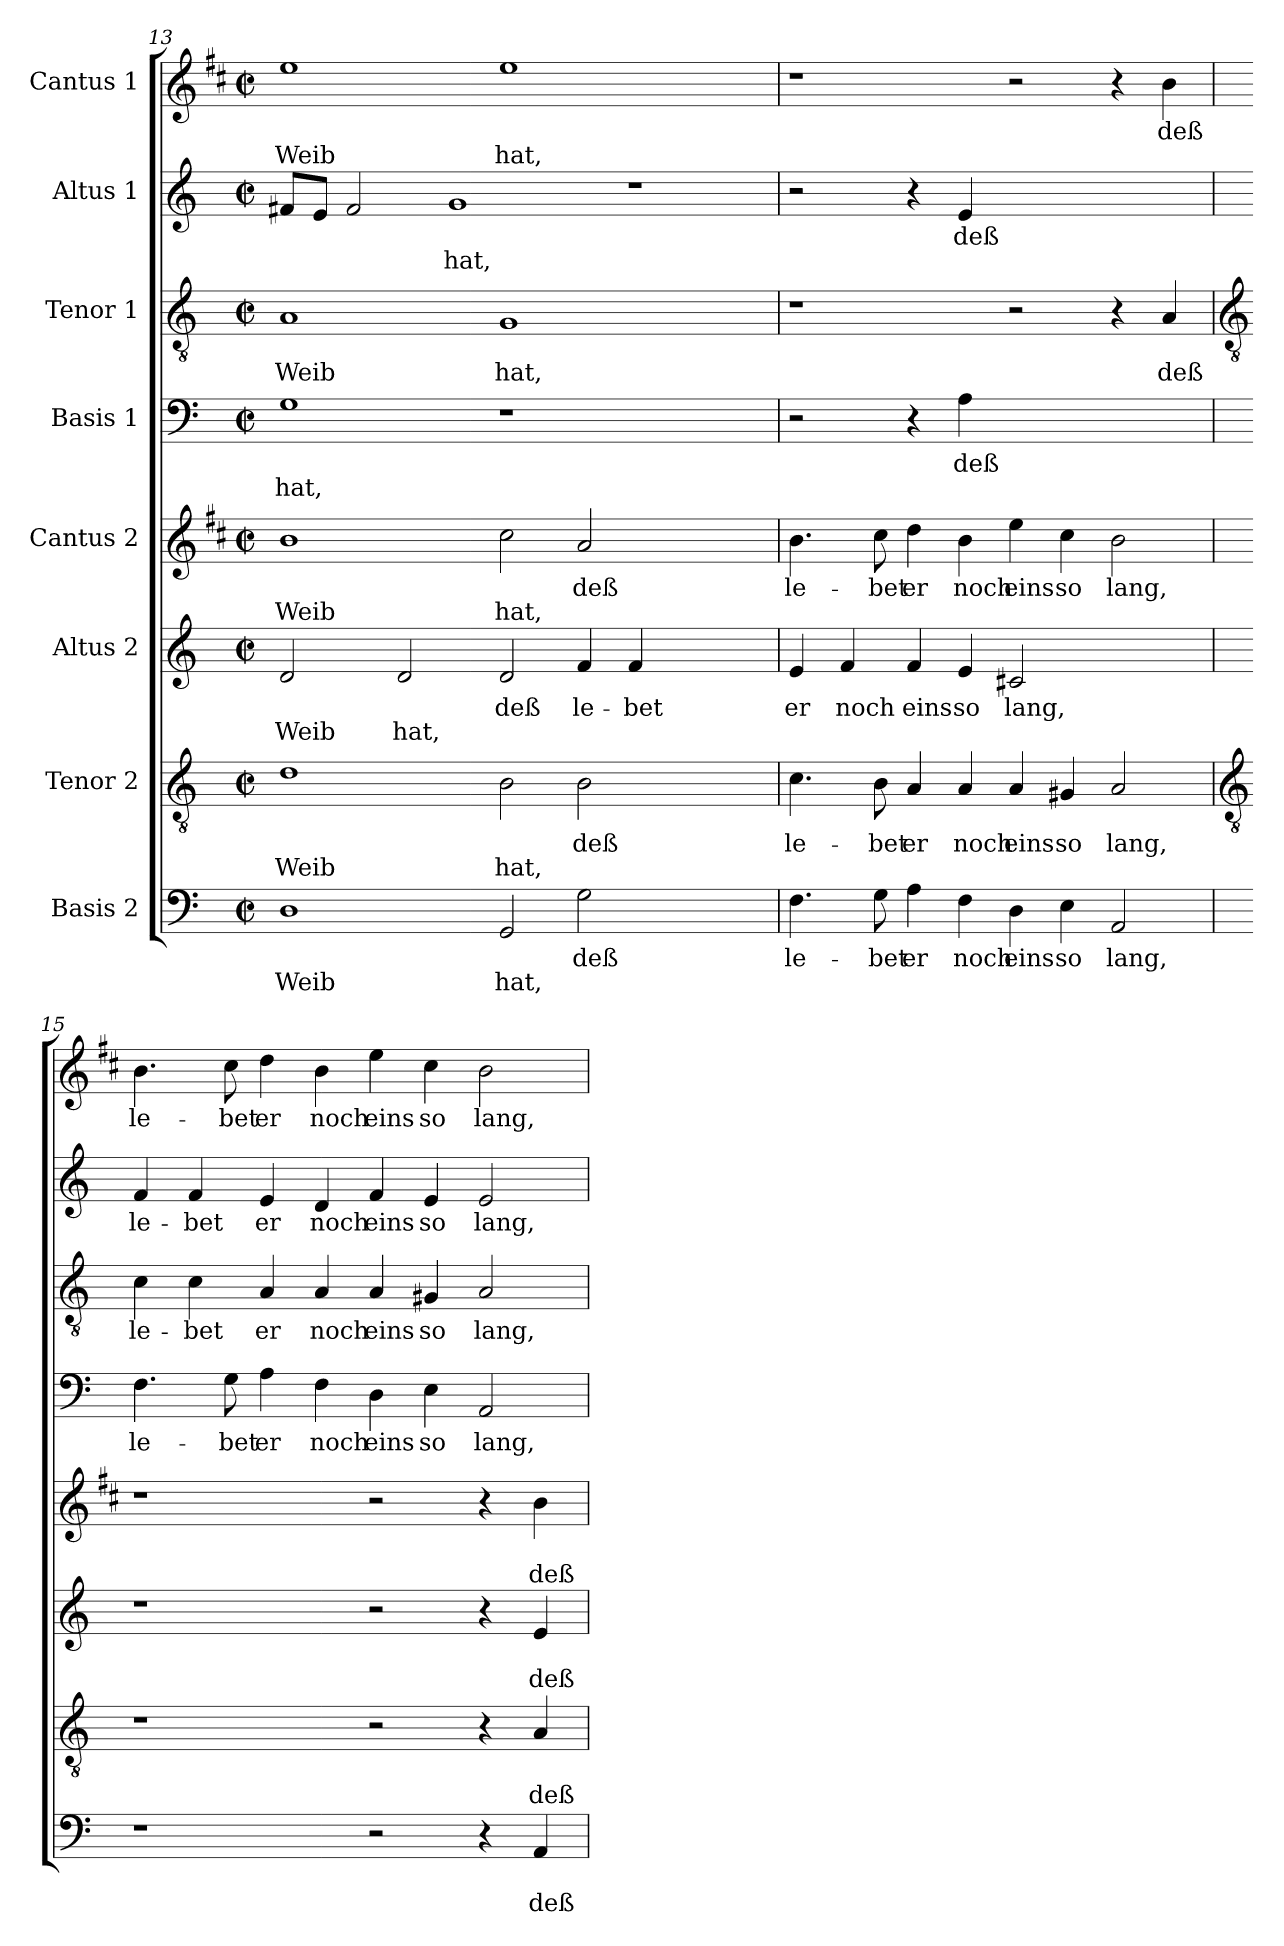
**kern	**text	**text	**kern	**text	**text	**kern	**text	**text	**kern	**text	**text	**kern	**text	**text	**kern	**text	**kern	**text	**text	**kern	**text	**text
*part8	*part8	*part8	*part7	*part7	*part7	*part6	*part6	*part6	*part5	*part5	*part5	*part4	*part4	*part4	*part3	*part3	*part2	*part2	*part2	*part1	*part1	*part1
*staff8	*staff8	*staff8	*staff7	*staff7	*staff7	*staff6	*staff6	*staff6	*staff5	*staff5	*staff5	*staff4	*staff4	*staff4	*staff3	*staff3	*staff2	*staff2	*staff2	*staff1	*staff1	*staff1
*I"Basis 2	*	*	*I"Tenor 2	*	*	*I"Altus 2	*	*	*I"Cantus 2	*	*	*I"Basis 1	*	*	*I"Tenor 1	*	*I"Altus 1	*	*	*I"Cantus 1	*	*
*clefF4	*	*	*clefGv2	*	*	*clefG2	*	*	*clefG2	*	*	*clefF4	*	*	*clefGv2	*	*clefG2	*	*	*clefG2	*	*
*	*	*	*	*	*	*	*	*	*ITrd1c2	*	*	*	*	*	*	*	*	*	*	*ITrd1c2	*	*
*k[]	*	*	*k[]	*	*	*k[]	*	*	*k[]	*	*	*k[]	*	*	*k[]	*	*k[]	*	*	*k[]	*	*
*C:	*	*	*C:	*	*	*C:	*	*	*C:	*	*	*C:	*	*	*C:	*	*C:	*	*	*C:	*	*
*M4/2	*	*	*M4/2	*	*	*M4/2	*	*	*M4/2	*	*	*M4/2	*	*	*M4/2	*	*M4/2	*	*	*M4/2	*	*
*met(c|)	*	*	*met(c|)	*	*	*met(c|)	*	*	*met(c|)	*	*	*met(c|)	*	*	*met(c|)	*	*met(c|)	*	*	*met(c|)	*	*
=13	=13	=13	=13	=13	=13	=13	=13	=13	=13	=13	=13	=13	=13	=13	=13	=13	=13	=13	=13	=13	=13	=13
!	!	!LO:LY:b	!	!	!LO:LY:b	!	!	!LO:LY:b	!	!	!LO:LY:b	!	!	!LO:LY:b	!	!LO:LY:b	!	!	!	!	!	!LO:LY:b
1D	.	Weib	1d	.	Weib	2d	.	Weib	1a	.	Weib	1G	.	hat,	1A	Weib	8f#XL	.	.	1dd	.	Weib
.	.	.	.	.	.	.	.	.	.	.	.	.	.	.	.	.	8eJ	.	.	.	.	.
.	.	.	.	.	.	.	.	.	.	.	.	.	.	.	.	.	2f#	.	.	.	.	.
!	!	!	!	!	!	!	!	!LO:LY:b	!	!	!	!	!	!	!	!	!	!	!	!	!	!
.	.	.	.	.	.	2d	.	hat,	.	.	.	.	.	.	.	.	.	.	.	.	.	.
!	!	!	!	!	!	!	!	!	!	!	!	!	!	!	!	!	!	!	!LO:LY:b	!	!	!
.	.	.	.	.	.	.	.	.	.	.	.	.	.	.	.	.	1g	.	hat,	.	.	.
!	!	!LO:LY:b	!	!	!LO:LY:b	!	!LO:LY:b	!	!	!	!LO:LY:b	!	!	!	!	!LO:LY:b	!	!	!	!	!	!LO:LY:b
2GG	.	hat,	2B	.	hat,	2d	deß	.	2b	.	hat,	1r	.	.	1G	hat,	.	.	.	1dd	.	hat,
!	!LO:LY:b	!	!	!LO:LY:b	!	!	!LO:LY:b	!	!	!LO:LY:b	!	!	!	!	!	!	!	!	!	!	!	!
2G	deß	.	2B	deß	.	4f	le-	.	2g	deß	.	.	.	.	.	.	.	.	.	.	.	.
!	!	!	!	!	!	!	!LO:LY:b	!	!	!	!	!	!	!	!	!	!	!	!	!	!	!
.	.	.	.	.	.	4f	-bet	.	.	.	.	.	.	.	.	.	1r	.	.	.	.	.
2.ryy	.	.	2.ryy	.	.	2.ryy	.	.	2.ryy	.	.	2.ryy	.	.	2.ryy	.	.	.	.	2.ryy	.	.
=14	=14	=14	=14	=14	=14	=14	=14	=14	=14	=14	=14	=14	=14	=14	=14	=14	=14	=14	=14	=14	=14	=14
!	!LO:LY:b	!	!	!LO:LY:b	!	!	!LO:LY:b	!	!	!LO:LY:b	!	!	!	!	!	!	!	!	!	!	!	!
4.F	le-	.	4.c	le-	.	4e	er	.	4.a	le-	.	2r	.	.	1r	.	2r	.	.	1r	.	.
!	!	!	!	!	!	!	!LO:LY:b	!	!	!	!	!	!	!	!	!	!	!	!	!	!	!
.	.	.	.	.	.	4f	noch	.	.	.	.	.	.	.	.	.	.	.	.	.	.	.
!	!LO:LY:b	!	!	!LO:LY:b	!	!	!	!	!	!LO:LY:b	!	!	!	!	!	!	!	!	!	!	!	!
8G	-bet	.	8B	-bet	.	.	.	.	8b	-bet	.	.	.	.	.	.	.	.	.	.	.	.
!	!LO:LY:b	!	!	!LO:LY:b	!	!	!LO:LY:b	!	!	!LO:LY:b	!	!	!	!	!	!	!	!	!	!	!	!
4A	er	.	4A	er	.	4f	eins	.	4cc	er	.	4r	.	.	.	.	4r	.	.	.	.	.
!	!LO:LY:b	!	!	!LO:LY:b	!	!	!LO:LY:b	!	!	!LO:LY:b	!	!	!LO:LY:b	!	!	!	!	!LO:LY:b	!	!	!	!
4F	noch	.	4A	noch	.	4e	so	.	4a	noch	.	4A	deß	.	.	.	4e	deß	.	.	.	.
!	!LO:LY:b	!	!	!LO:LY:b	!	!	!LO:LY:b	!	!	!LO:LY:b	!	!	!	!	!	!	!	!	!	!	!	!
4D	eins	.	4A	eins	.	2c#X	lang,	.	4dd	eins	.	1ryy	.	.	2r	.	1ryy	.	.	2r	.	.
!	!LO:LY:b	!	!	!LO:LY:b	!	!	!	!	!	!LO:LY:b	!	!	!	!	!	!	!	!	!	!	!	!
4E	so	.	4G#X	so	.	.	.	.	4b	so	.	.	.	.	.	.	.	.	.	.	.	.
!	!LO:LY:b	!	!	!LO:LY:b	!	!	!	!	!	!LO:LY:b	!	!	!	!	!	!	!	!	!	!	!	!
2AA	lang,	.	2A	lang,	.	2ryy	.	.	2a	lang,	.	.	.	.	4r	.	.	.	.	4r	.	.
!	!	!	!	!	!	!	!	!	!	!	!	!	!	!	!	!LO:LY:b	!	!	!	!	!LO:LY:b	!
.	.	.	.	.	.	.	.	.	.	.	.	.	.	.	4A	deß	.	.	.	4a	deß	.
!!LO:LB:g=z
=15	=15	=15	=15	=15	=15	=15	=15	=15	=15	=15	=15	=15	=15	=15	=15	=15	=15	=15	=15	=15	=15	=15
*	*	*	*clefGv2	*	*	*	*	*	*	*	*	*	*	*	*clefGv2	*	*	*	*	*	*	*
!	!	!	!	!	!	!	!	!	!	!	!	!	!LO:LY:b	!	!	!LO:LY:b	!	!LO:LY:b	!	!	!LO:LY:b	!
1r	.	.	1r	.	.	1r	.	.	1r	.	.	4.F	le-	.	4c	le-	4f	le-	.	4.a	le-	.
!	!	!	!	!	!	!	!	!	!	!	!	!	!	!	!	!LO:LY:b	!	!LO:LY:b	!	!	!	!
.	.	.	.	.	.	.	.	.	.	.	.	.	.	.	4c	-bet	4f	-bet	.	.	.	.
!	!	!	!	!	!	!	!	!	!	!	!	!	!LO:LY:b	!	!	!	!	!	!	!	!LO:LY:b	!
.	.	.	.	.	.	.	.	.	.	.	.	8G	-bet	.	.	.	.	.	.	8b	-bet	.
!	!	!	!	!	!	!	!	!	!	!	!	!	!LO:LY:b	!	!	!LO:LY:b	!	!LO:LY:b	!	!	!LO:LY:b	!
.	.	.	.	.	.	.	.	.	.	.	.	4A	er	.	4A	er	4e	er	.	4cc	er	.
!	!	!	!	!	!	!	!	!	!	!	!	!	!LO:LY:b	!	!	!LO:LY:b	!	!LO:LY:b	!	!	!LO:LY:b	!
.	.	.	.	.	.	.	.	.	.	.	.	4F	noch	.	4A	noch	4d	noch	.	4a	noch	.
!	!	!	!	!	!	!	!	!	!	!	!	!	!LO:LY:b	!	!	!LO:LY:b	!	!LO:LY:b	!	!	!LO:LY:b	!
2r	.	.	2r	.	.	2r	.	.	2r	.	.	4D	eins	.	4A	eins	4f	eins	.	4dd	eins	.
!	!	!	!	!	!	!	!	!	!	!	!	!	!LO:LY:b	!	!	!LO:LY:b	!	!LO:LY:b	!	!	!LO:LY:b	!
.	.	.	.	.	.	.	.	.	.	.	.	4E	so	.	4G#X	so	4e	so	.	4b	so	.
!	!	!	!	!	!	!	!	!	!	!	!	!	!LO:LY:b	!	!	!LO:LY:b	!	!LO:LY:b	!	!	!LO:LY:b	!
4r	.	.	4r	.	.	4r	.	.	4r	.	.	2AA	lang,	.	2A	lang,	2e	lang,	.	2a	lang,	.
!	!	!LO:LY:b	!	!	!LO:LY:b	!	!	!LO:LY:b	!	!	!LO:LY:b	!	!	!	!	!	!	!	!	!	!	!
4AA	.	deß	4A	.	deß	4e	.	deß	4a	.	deß	.	.	.	.	.	.	.	.	.	.	.
=	=	=	=	=	=	=	=	=	=	=	=	=	=	=	=	=	=	=	=	=	=	=
*-	*-	*-	*-	*-	*-	*-	*-	*-	*-	*-	*-	*-	*-	*-	*-	*-	*-	*-	*-	*-	*-	*-
